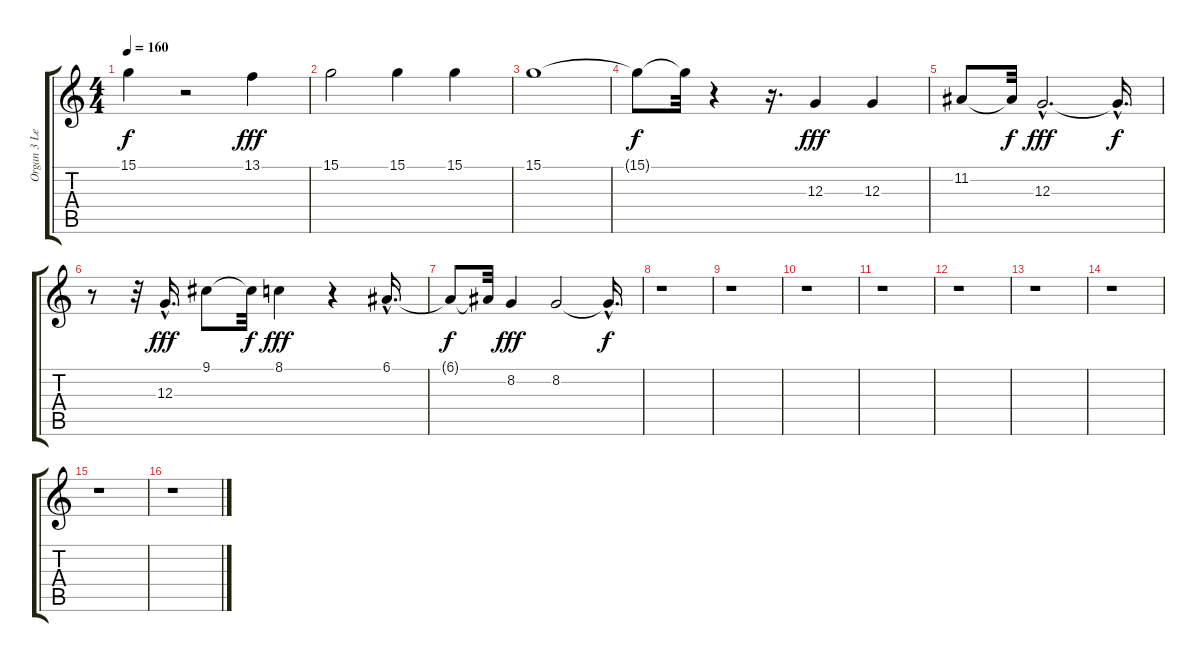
\track ("Organ 3 Lead" "Organ 3 Le") {instrument rockorgan}
\staff {score tabs}
\tuning (E4 B3 G3 D3 A2 E2) {hide}
\ts (4 4)
\tempo 160
\clef g2
\ks c
15.1{t}.4{dy f} r.2 13.1.4{dy fff} |
15.1.2 15.1.4 15.1.4 |
15.1.1 |
15.1{t}.8{dy f} 15.1{t}.32 r.4 r.16{d} 12.3.4{dy fff} 12.3.4 |
11.2.8 11.2{t}.32{dy f} 12.3{hac}.2{d dy fff} 12.3{hac t}.16{d dy f} |
r.8 r.32 12.3{hac}.16{d dy fff} 9.1.8 9.1{t}.32{dy f} 8.1.4{dy fff} r.4 6.1{hac}.16{d} |
6.1{t}.8{dy f} 6.1{t}.32 8.2.4{dy fff} 8.2.2 8.2{hac t}.16{d dy f} |
r.1 |
r.1 |
r.1 |
r.1 |
r.1 |
r.1 |
r.1 |
r.1 |
r.1
